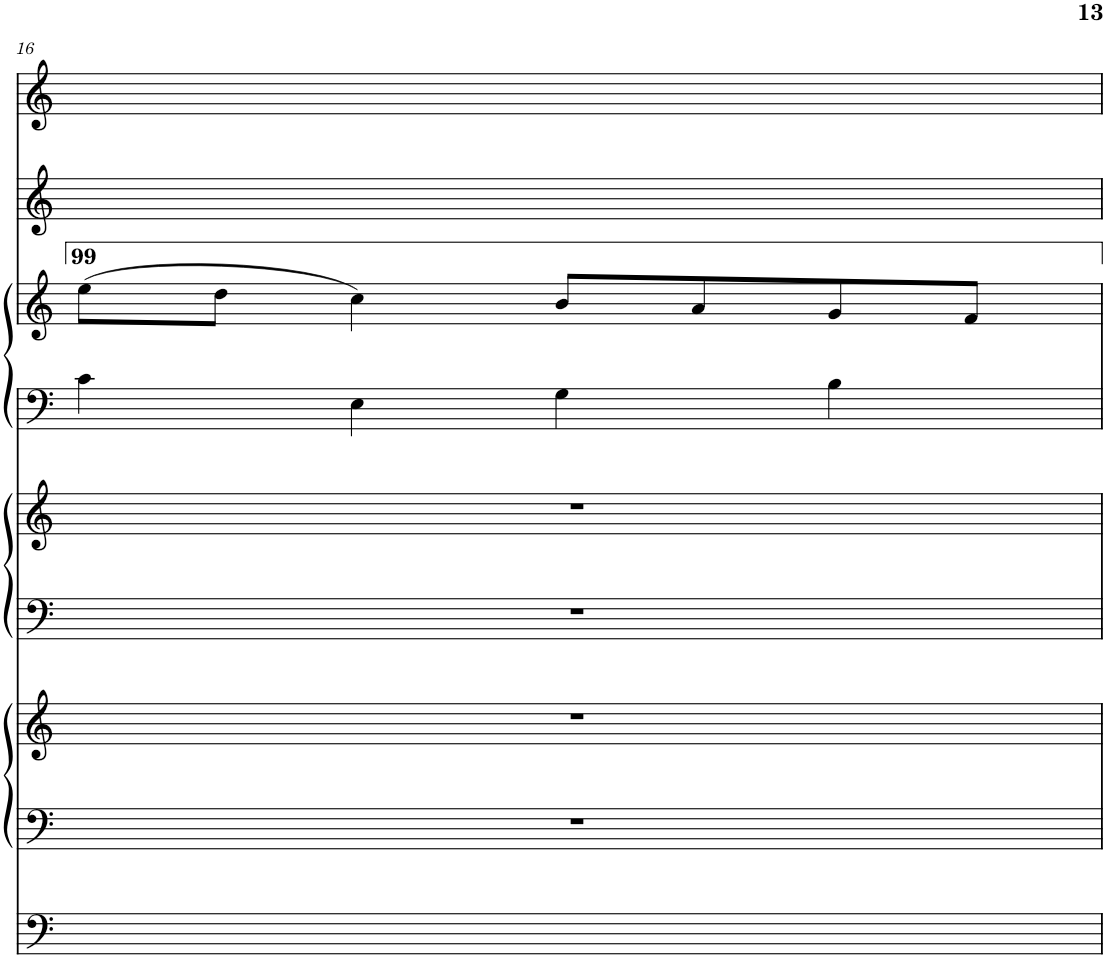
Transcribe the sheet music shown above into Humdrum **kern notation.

**kern	**kern	**kern	**kern	**kern	**kern	**kern	**kern	**kern
*part6	*part5	*part5	*part4	*part4	*part3	*part3	*part2	*part1
*staff9	*staff8	*staff7	*staff6	*staff5	*staff4	*staff3	*staff2	*staff1
*I"Voice	*I"Piano	*	*I"Piano	*	*I"Piano	*	*I"Voice	*I"Voice
*I'V	*I'Pno	*	*I'Pno	*	*I'Pno	*	*I'V	*I'V
!!LO:PB:g=z
*clefF4	*clefF4	*clefG2	*clefF4	*clefG2	*clefF4	*clefG2	*clefG2	*clefG2
*k[]	*k[]	*k[]	*k[]	*k[]	*k[]	*k[]	*k[]	*k[]
*M4/4	*	*	*	*	*M4/4	*M4/4	*M4/4	*M4/4
=16	=16	=16	=16	=16	=16	=16	=16	=16
1ryy	1r	1r	1r	1r	4c\	(>8ee\L	1ryy	1ryy
.	.	.	.	.	.	8dd\J	.	.
.	.	.	.	.	4E\	4cc\)	.	.
.	.	.	.	.	4G\	8b/L	.	.
.	.	.	.	.	.	8a/	.	.
.	.	.	.	.	4B\	8g/	.	.
.	.	.	.	.	.	8f/J	.	.
=	=	=	=	=	=	=	=	=
*-	*-	*-	*-	*-	*-	*-	*-	*-
